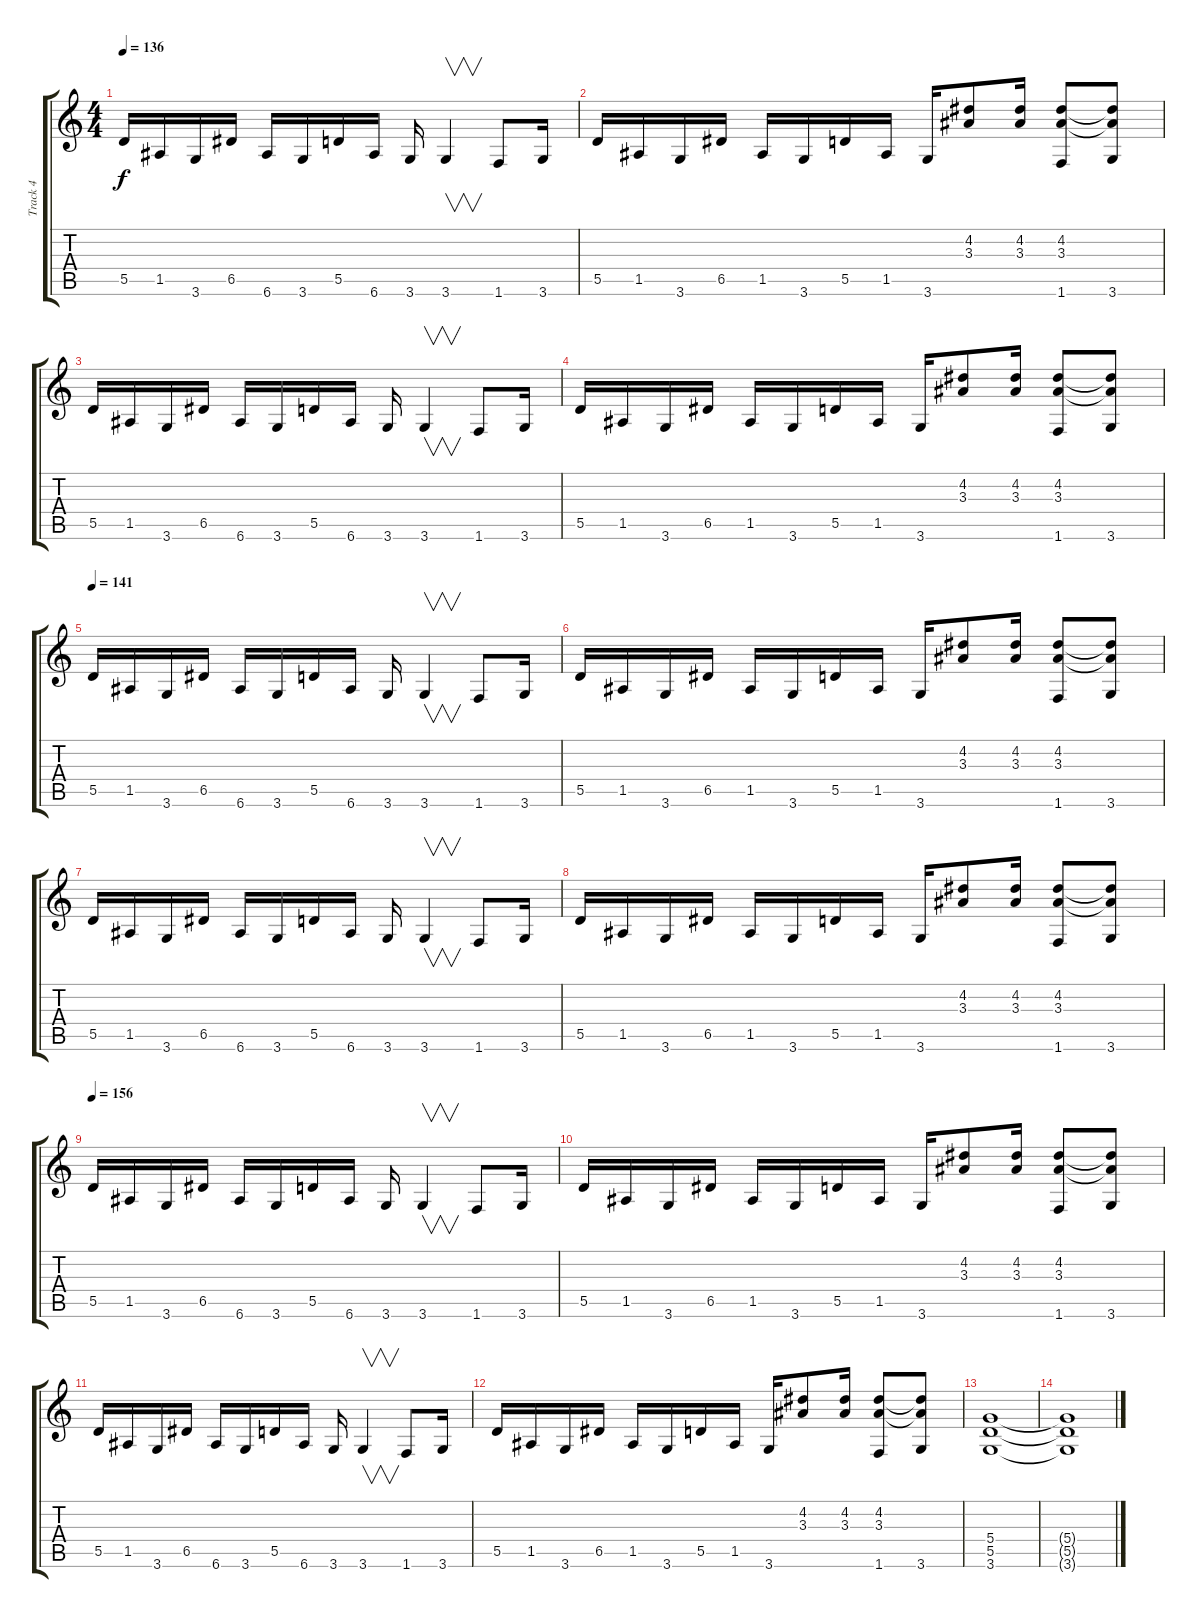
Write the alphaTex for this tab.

\track ("Track 4" "Track 4") {instrument distortionguitar}
\staff {score tabs}
\tuning (E4 B3 G3 D3 A2 E2) {hide}
\ts (4 4)
\tempo 136
\clef g2
\ks c
5.5.16{dy f} 1.5.16 3.6.16 6.5.16 6.6.16 3.6.16 5.5.16 6.6.16 3.6.16 3.6.4{v} 1.6.8 3.6.16 |
5.5.16 1.5.16 3.6.16 6.5.16 1.5.16 3.6.16 5.5.16 1.5.16 3.6.16 (4.2 3.3).8 (4.2 3.3).16 (4.2 3.3 1.6).8 (4.2{t} 3.3{t} 3.6).8 |
5.5.16 1.5.16 3.6.16 6.5.16 6.6.16 3.6.16 5.5.16 6.6.16 3.6.16 3.6.4{v} 1.6.8 3.6.16 |
5.5.16 1.5.16 3.6.16 6.5.16 1.5.16 3.6.16 5.5.16 1.5.16 3.6.16 (4.2 3.3).8 (4.2 3.3).16 (4.2 3.3 1.6).8 (4.2{t} 3.3{t} 3.6).8 |
\tempo 141
5.5.16 1.5.16 3.6.16 6.5.16 6.6.16 3.6.16 5.5.16 6.6.16 3.6.16 3.6.4{v} 1.6.8 3.6.16 |
5.5.16 1.5.16 3.6.16 6.5.16 1.5.16 3.6.16 5.5.16 1.5.16 3.6.16 (4.2 3.3).8 (4.2 3.3).16 (4.2 3.3 1.6).8 (4.2{t} 3.3{t} 3.6).8 |
5.5.16 1.5.16 3.6.16 6.5.16 6.6.16 3.6.16 5.5.16 6.6.16 3.6.16 3.6.4{v} 1.6.8 3.6.16 |
5.5.16 1.5.16 3.6.16 6.5.16 1.5.16 3.6.16 5.5.16 1.5.16 3.6.16 (4.2 3.3).8 (4.2 3.3).16 (4.2 3.3 1.6).8 (4.2{t} 3.3{t} 3.6).8 |
\tempo 156
5.5.16 1.5.16 3.6.16 6.5.16 6.6.16 3.6.16 5.5.16 6.6.16 3.6.16 3.6.4{v} 1.6.8 3.6.16 |
5.5.16 1.5.16 3.6.16 6.5.16 1.5.16 3.6.16 5.5.16 1.5.16 3.6.16 (4.2 3.3).8 (4.2 3.3).16 (4.2 3.3 1.6).8 (4.2{t} 3.3{t} 3.6).8 |
5.5.16 1.5.16 3.6.16 6.5.16 6.6.16 3.6.16 5.5.16 6.6.16 3.6.16 3.6.4{v} 1.6.8 3.6.16 |
5.5.16 1.5.16 3.6.16 6.5.16 1.5.16 3.6.16 5.5.16 1.5.16 3.6.16 (4.2 3.3).8 (4.2 3.3).16 (4.2 3.3 1.6).8 (4.2{t} 3.3{t} 3.6).8 |
(5.4 5.5 3.6).1 |
(5.4{t} 5.5{t} 3.6{t}).1
